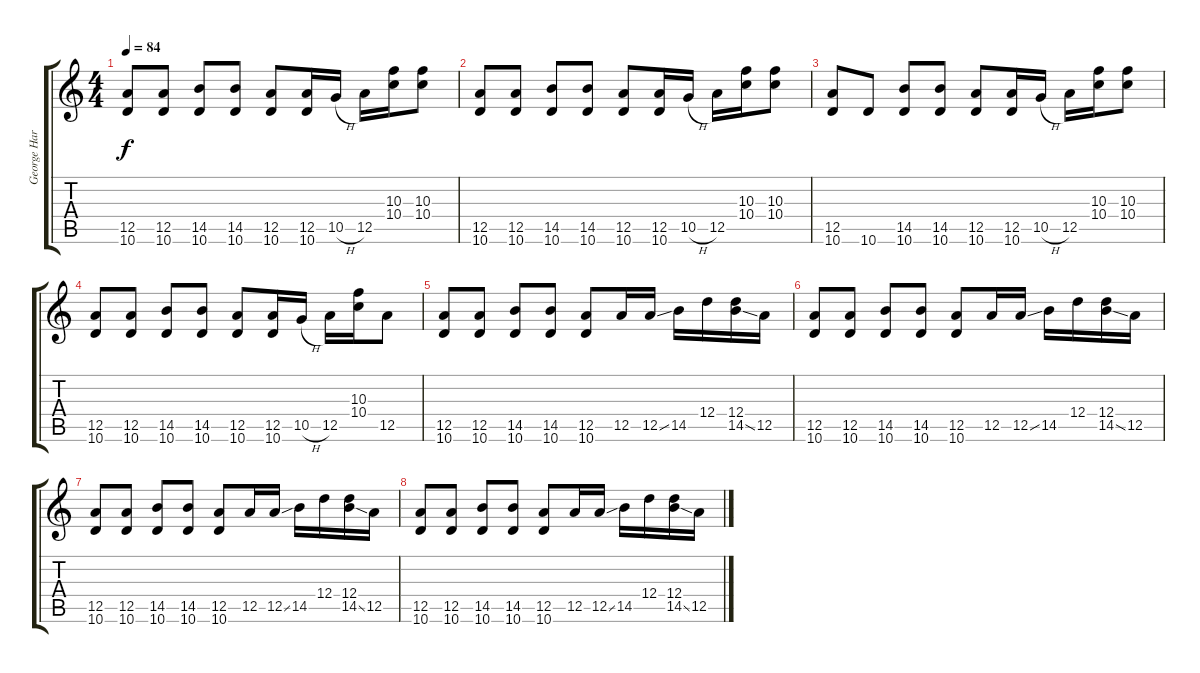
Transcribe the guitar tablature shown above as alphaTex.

\track ("George Harrison (Guitare II)" "George Har") {instrument electricguitarjazz}
\staff {score tabs}
\tuning (E4 B3 G3 D3 A2 E2) {hide}
\ts (4 4)
\tempo 84
\clef g2
\ks c
(12.5 10.6).8{dy f} (12.5 10.6).8 (14.5 10.6).8 (14.5 10.6).8 (12.5 10.6).8 (12.5 10.6).16 10.5{h}.16 12.5.16 (10.3 10.4).16 (10.3 10.4).8 |
(12.5 10.6).8 (12.5 10.6).8 (14.5 10.6).8 (14.5 10.6).8 (12.5 10.6).8 (12.5 10.6).16 10.5{h}.16 12.5.16 (10.3 10.4).16 (10.3 10.4).8 |
(12.5 10.6).8 10.6.8 (14.5 10.6).8 (14.5 10.6).8 (12.5 10.6).8 (12.5 10.6).16 10.5{h}.16 12.5.16 (10.3 10.4).16 (10.3 10.4).8 |
(12.5 10.6).8 (12.5 10.6).8 (14.5 10.6).8 (14.5 10.6).8 (12.5 10.6).8 (12.5 10.6).16 10.5{h}.16 12.5.16 (10.3 10.4).16 12.5.8 |
(12.5 10.6).8 (12.5 10.6).8 (14.5 10.6).8 (14.5 10.6).8 (12.5 10.6).8 12.5.16 12.5{ss}.16 14.5.16 12.4.16 (12.4 14.5{ss}).16 12.5.16 |
(12.5 10.6).8 (12.5 10.6).8 (14.5 10.6).8 (14.5 10.6).8 (12.5 10.6).8 12.5.16 12.5{ss}.16 14.5.16 12.4.16 (12.4 14.5{ss}).16 12.5.16 |
(12.5 10.6).8 (12.5 10.6).8 (14.5 10.6).8 (14.5 10.6).8 (12.5 10.6).8 12.5.16 12.5{ss}.16 14.5.16 12.4.16 (12.4 14.5{ss}).16 12.5.16 |
(12.5 10.6).8 (12.5 10.6).8 (14.5 10.6).8 (14.5 10.6).8 (12.5 10.6).8 12.5.16 12.5{ss}.16 14.5.16 12.4.16 (12.4 14.5{ss}).16 12.5.16
